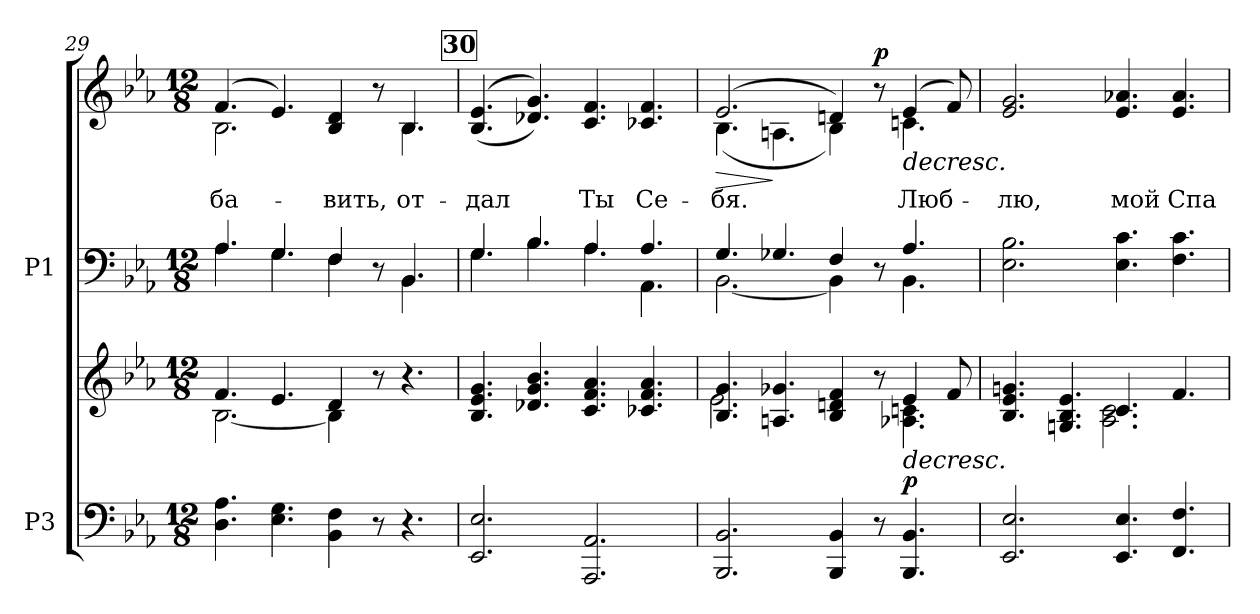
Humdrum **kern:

**kern	**kern	**dynam	**kern	**kern	**text	**dynam
*part2	*part2	*part2	*part1	*part1	*part1	*part1
*staff4	*staff3	*staff3/4	*staff2	*staff1	*staff1	*staff1/2
*I"P3	*	*	*I"P1	*	*	*
*clefF4	*clefG2	*	*clefF4	*clefG2	*	*
*k[b-e-a-]	*k[b-e-a-]	*	*k[b-e-a-]	*k[b-e-a-]	*	*
*E-:	*E-:	*	*E-:	*E-:	*	*
*M12/8	*M12/8	*	*M12/8	*M12/8	*	*
=29	=29	=29	=29	=29	=29	=29
*	*^	*	*^	*	*	*
!	!	!	!	!	!	!	!LO:LY:b:color=#000000	!
*	*	*	*	*	*	*^	*	*
4.Di\ 4.A-i	4.fi/	[<2.B-i\	.	4.A-i/	4.A-i\	(4.fi/	2.B-i\	-ба-	.
4.E-i\ 4.Gi	4.e-i/	.	.	4.Gi/	4.Gi\	4.e-i/)	.	.	.
!	!	!	!	!	!	!	!	!LO:LY:b:color=#000000	!
4BB-i\ 4Fi	4di/	4B-i\]	.	4Fi/	4Fi\	4B-i/ 4di	4.ryy	-вить,	.
8r	8r	2ryy	.	8r	8ryy	8r	.	.	.
!	!	!	!	!	!	!	!	!LO:LY:b:color=#000000	!
4.r	4.r	.	.	4.BB-i/	4.BB-i\	4.B-i/	4.B-i\	от-	.
*	*v	*v	*	*	*	*v	*v	*	*
!!LO:REH:place=s1:color=#000000:enc=box:fs=13.0217:t=30
=30	=30	=30	=30	=30	=30	=30	=30
*	*	*	*	*	*^	*	*
!	!	!	!	!	!	!	!LO:LY:b:color=#000000	!
*	*	*	*	*	*v	*v	*	*
2.EE-i/ 2.E-i	4.B-i/ 4.e-i 4.gi	.	4.Gi/	4.Gi\	((4.B-i/ 4.e-i	-дал	.
.	4.d-Xi/ 4.gi 4.b-i	.	4.B-i/	4.B-i\	4.d-Xi/ 4.gi))	.	.
!	!	!	!	!	!	!LO:LY:b:color=#000000	!
2.AAA-i/ 2.AA-i	4.ci/ 4.fi 4.a-i	.	4.A-i\	4.A-i/	4.ci/ 4.fi	Ты	.
!	!	!	!	!	!	!LO:LY:b:color=#000000	!
.	4.c-Xi/ 4.fi 4.a-i	.	4.A-i/	4.AA-i\	4.c-Xi/ 4.fi	Се-	.
!!LO:LB:g=z
=31	=31	=31	=31	=31	=31	=31	=31
*	*^	*	*	*	*	*	*
!	!	!	!	!	!	!	!LO:LY:b:color=#000000	!LO:HP:b
*	*	*	*	*	*	*^	*	*
2.BBB-i/ 2.BB-i	4.B-i/ 4.gi	2.e-i\	.	4.Gi/	[<2.BB-i\	(2.e-i/	(4.B-i\	-бя.	>
.	4.Ani/ 4.g-Xi	.	.	4.G-Xi/	.	.	4.Ani\	.	]
4BBB-i/ 4BB-i	4B-i/ 4dni 4fi	4.ryy	]	4Fi/	4BB-i\]	4dni/)	4B-i\)	.	]
8r	8r	.	.	8r	8ryy	8r	8ryy	.	p
!	!	!	!LO:HP:b	!	!	!	!	!	!
!	!	!	!	!	!	!	!	!LO:LY:b:color=#000000	!LO:HP:b
4.BBB-i/ 4.BB-i	4e-i/	4.A-Xi\ 4.cni	> p	4.A-i/	4.BB-i\	(4e-i/	4.cni\	Люб-	>
.	8fi/	.	.	.	.	8fi/)	.	.	.
*	*	*	*	*v	*v	*	*	*	*
*	*	*	*	*	*v	*v	*	*
=32	=32	=32	=32	=32	=32	=32	=32
!	!	!	!	!	!	!LO:LY:b:color=#000000	!
2.EE-i/ 2.E-i	4.B-i/ 4.e-i 4.gni	4.ryy	.	2.E-i\ 2.B-i	2.e-i/ 2.gi	-лю,	.
.	4.Gni/ 4.B-i 4.e-i	4.ryy	.	.	.	.	.
!	!	!	!	!	!	!LO:LY:b:color=#000000	!
4.EE-i/ 4.E-i	4.ci/	2.A-i\ 2.ci	.	4.E-i\ 4.ci	4.e-i/ 4.a-Xi	мой	.
!	!	!	!	!	!	!LO:LY:b:color=#000000	!
4.FFi/ 4.Fi	4.fi/	.	.	4.Fi\ 4.ci	4.e-i/ 4.a-i	Спа-	.
*	*v	*v	*	*	*	*	*
=	=	=	=	=	=	=
*-	*-	*-	*-	*-	*-	*-
